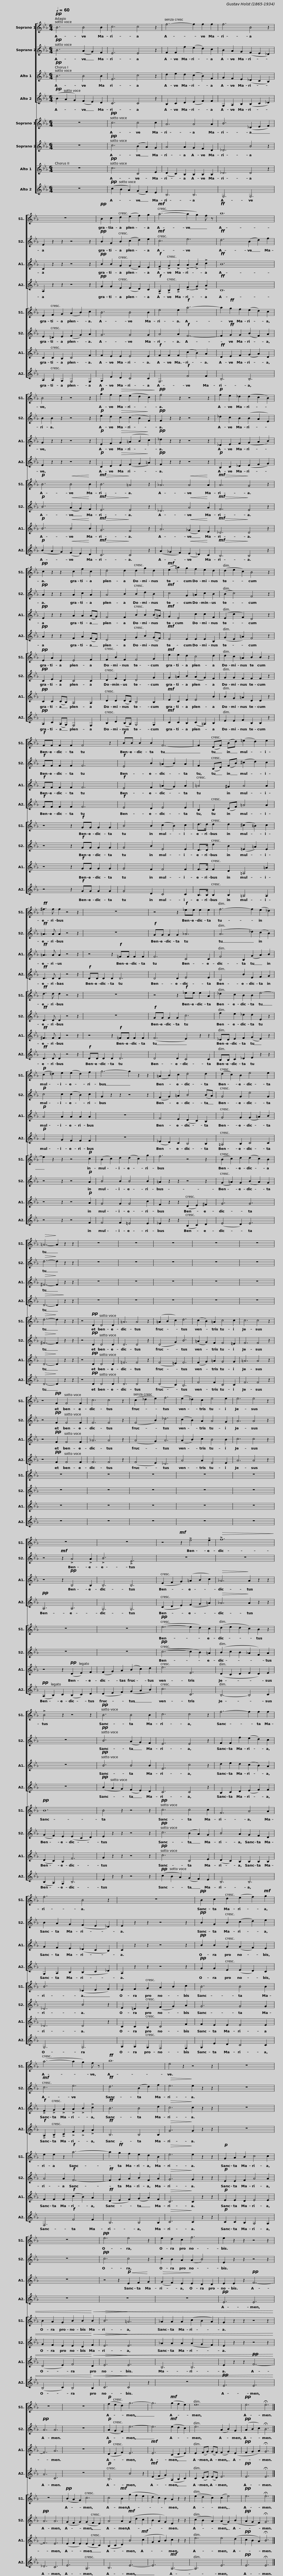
X:1
%%score [ 1 2 3 4 ] [ 5 6 7 8 ]
L:1/8
Q:1/4=60
M:6/4
I:linebreak $
K:Eb
V:1 treble
V:2 treble
V:3 treble
V:4 treble
V:5 treble
V:6 treble
V:7 treble
V:8 treble
V:1
!pp! B6 B4 B2 | c6 c4 z2 | f6- f2 f2 f2 | f6 B4 z2 | z12 | %5
!pp! B2 c2 d2 (e2 f2) g2 |$!mf! (a6- a2 g2) f z |!ff! b12 | B4 z2 z4 z2 |!p! g2 f2!>(! e2 (e2 d2 c2)!>)! | %10
!pp! f4 z2 z4 z2 |!p! f2 e2 _d2 (d2 c2 B2) |$!pp! c2 z2 z2 c2 f2 c2 | d4 d2 d2 g2 d2 |!mf! (e2 =a2) g2 f2 e2 d2 | %15
 (d2 e2 c2) B4 z2 |!f! FF F2 F2 F4 z2 |$!f! BB B2 B2 F6- | F2 (DF) (Bd) (=e2 d2) e2 |!ff! ^f3 f f2 z4 z2 | %20
 z12 | z4 z2!f! _ee e2 e2 |$ f6- f2 (e2 _d2) |!p! (c2 =d2) e2 (e2 d2) f2 | g6- g2 z2 z2 | %25
 (=A2 B2) c2 d4 d2 | (d2 c2) B2 e4 e2 |!>(! =A6-!>)! A2 z2 z2 |$ z12 | z12 | %30
 z12 | z12 | z12 | z4!pp! F2 F4 F2 | c6 c4 z2 |$ %35
 (c2 _d2 e2) f6 | (e2 _d2) c2 e4 e2 | e6 e4 z2 | z12 | z12 | %40
 z4!mf! z2 !>!e4 !>!e2 |$!>(! !>!f12!>)! | !>!B4 z2 z4 z2 |!pp! B6 B4 B2 | c6 c4 z2 | %45
 f6- f2 f2 f2 | f6 B4 z2 |$ z12 |!pp! B2 c2 d2 (e2 f2)!mf! g2 | (a6- a2 g2) f z | %50
!ff! b12 | e4 z2 z4 z2 | z12 |$ z12 |!pp! e6 e4 z2 | %55
 e2 d2 c2 f6 | e2 z2 z2 z4 z2 | z12 |$ z12 |!p! (f2 e2 d2) g6- | %60
 g6!mf! (g2 f2 e2) | e12 |!pp! e6 !fermata!e6 |] %63
V:2
!pp! B6 (A2 G2) F2 | E6 E4 z2 | F2 F2 f2 (e2 d2) c2 | B2 A2 G2 (F2 E2 _D2) | E2 z2 z2 z4 z2 | %5
!pp! B2 G2 B2 (c2 d2) e2 |$!mf! c6 e6 |!ff! d6 (B2 d2) f2 | B2 B2 z2 z4 z2 |!p! e2 d2!>(! c2 (c2 B2!>)! F2) | %10
!pp! F2 z2 z2 z4 z2 | _d2 c2 B2 (B2 A2 E2) |$!pp! A2 z2 z2 A2 c2 A2 | A4 B2 B2 d2 B2 |!mf! c4 G2 =A2 c2 B2 | %15
 (B2 c4) F4 z2 |!f! FF F2 F2 F6 |$!f! E4 B2 (=A2 B2) A2 | F2 (B,D) (FB) (^c2 d2) c2 |!ff! =A3 A A2 z4 z2 | %20
 z12 |!f! GG G2 G2 _A6 |$ (A6 _d2) (c2 B2) |!p! c4 c2 (c2 B2) c2 | G2 z2 z2 z4 z2 | %25
 (F2 G2) =A2 B4 (BA) | G4 G2 e4 G2 |!>(! d6-!>)! d2 z2 z2 |$ z12 | z12 | %30
 z12 | z12 | z12 | z4!pp! F2 F4 F2 | F6 F4 z2 |$ %35
 (F4 B2) _d6 | (c2 B2) A2 A4 G2 | A6 A4 z2 | z4!mf! z2 !>!A4 !>!A2 | !>!B6 !>!E6 | %40
 z12 |$ z12 | z12 |!pp! B6 (A2 G2) F2 | E6 E4 z2 | %45
 F2 F2 f2 (e2 d2) c2 | B2 A2 G2 (F2 E2 _D2) |$ E2 z2 z2 z4 z2 |!pp! B2 G2 B2 (c2 d2) e2 |!mf! c6 e6 | %50
!ff! d6 (B2 d2) f2 |!>(! e6!>)! e2 z2 z2 | z12 |$ z12 |!pp! c6 c4 z2 | %55
 c2 B2 A2 (A2 B4) | E2 z2 z2 z4 z2 |!pp! A6 A6 |$ z12 |!p! (A2 G2 F2) e6- | %60
 e6!mf! (e2 d2 c2) | e6 (A2 B2) G2 |!pp! (A2 B2 c2) !fermata!B6 |] %63
V:3
!pp! B6 B4 B2 | E6 c4 z2 | d2 e2 d2 (c2 B2) F2 | G2 F2 E2 (_D2 C2 B,2) | C2 z2 z2 z4 z2 | %5
!pp! B2 B2 G2 (G2 F2) E2 |$!f! !>!F2 !>!G2 !>!A2 (!>!A2 !>!B2) !>!c2 |!ff! B12 | G2 z2 z2 z4 z2 |!p! E2 F2!>(! G2 (=A2 B2!>)! c2) | %10
!pp! _d2 z2 z2 z4 z2 | _D2 E2 F2 (G2 A2 B2) |$!pp! E2 z2 z2 A2 A2 (AG) | F4 F2 B2 B2 (B=A) |!mf! G2 E4 c2 c2 F2 | %15
 (E2 c2 F2) D4 z2 |!f! FF F2 F2 F6 |$!f! E4 F2 (=A2 G2) A2 | =A4 ^G2 A4 A2 |!ff! =A3 A A2 z4 z2 | %20
 z4 z2!f! =FF F2 F2 | F6 C4 C2 |$ F4 B,2 (G2 A2) B2 |!p! A4 A2 A2 A2 A2 | z12 | %25
 F4 E2 (D2 C2) B,2 | G4 G2 (G2 =A2) B2 |!>(! ^F6-!>)! F2 z2 z2 |$ z12 | z12 | %30
 z12 | z12 | z12 | z4!pp! F2 F4 F2 | _A6 A4 z2 |$ %35
 (A4 G2) A6 | (A2 B2) c2 B4 B2 | c6 c4 z2 | z4 z2!pp! B,4 B,2 | B,6 B,6 | %40
 (E2 F2 G2) (=A2 B2 c2) |$!>(! _A6!>)! A2 z2 z2 | z12 |!pp! B6 B4 B2 | E6 c4 z2 | %45
 d2 e2 d2 (c2 B2) A2 | G2 F2 E2 (_D2 C2 B,2) |$ C2 z2 z2 z4 z2 |!pp! B2 B2 G2 (G2 F2) E2 |!f! !>!F2 !>!G2 !>!A2 !>!A2- !>!B2 !>!c2 | %50
!ff! B6 B4 d2 |!>(! c6!>)! c2 z2 z2 | z12 |$ z12 | z4 z2!p!!<(! E2 F2!<)! G2 | %55
!>(! (G2 F2) E2!>)! E2 D2 D2 | E2 E2 z2!pp! F6- | F6 A6 |$ z12 |!p! (D2 E2 F2) E6 | %60
!mf! E6 (C2 D2 E2) | E2 (FG) (GF) (F2 G2) (E2 |!pp! F2 G2 A2) !fermata!G6 |] %63
V:4
!pp! (B2 A2 G2) (F2 E2) D2 | C6 C4 z2 | B,2 C2 D2 (E2 F2) F2 | G,2 A,2 B,2 (B,2 C2 _D2) | A,2 z2 z2 z4 z2 | %5
!pp! G2 G2 E2 (E2 D2) C2 |$!f! !>!A,2 !>!B,2 !>!C2 (!>!F2 !>!G2) !>!A2 |!ff! B,12 | E2 z2 z2 z4 z2 |!p! C2 D2!>(! E2 (F2 G2!>)! =A2) | %10
!pp! F2 z2 z2 z4 z2 |!p! B,2 C2 _D2 (E2 F2 G2) |$!pp! A2 z2 z2 F2 A2 (FE) | D4 D2 G2 B2 (GF) |!mf! E4 E2 E2 E2 B,2 | %15
 (G2 E2 =A2) F4 z2 |!f! FF F2 F2 F6 |$!f! E4 D2 E4 E2 | B,2 B,2 (DF) =A4 A2 |!ff! D3 D D2 z4 z2 | %20
!f! DD D2 D2 D6 | D4 D2 E4 E2 |$ B,4 B2 E2 F2 G2 |!p! A4 G2 F2 F2 F2 | z12 | %25
 (_E2 D2) C2 B,4 B,2 | =A,4 B,2 C4 C2 |!>(! D6- D2!>)! z2 z2 |$ z12 | z12 | %30
 z12 | z12 | z12 | z4!pp! F2 F4 F2 | F6 F4 z2 |$ %35
 (F4 E2) _D6 | A4 A2 E4 E2 | A6 A4 z2 |!pp! A,6 A,6 | G,6 G,6 | %40
 (C2 D2 E2) (F2 G2 =A2) |$!>(! _A6!>)! A2 z2 z2 | z12 |!pp! (B2 A2 G2) (F2 E2) D2 | C6 C4 z2 | %45
 B,2 C2 D2 (E2 F2) F2 | G,2 A,2 B,2 (B,2 C2 _D2) |$ A,2 z2 z2 z4 z2 |!pp! G2 G2 E2 (E2 D2) C2 |!f! !>!A,2 !>!B,2 !>!C2 !>!F2- !>!G2 !>!A2 | %50
!ff! B,6 B,4 B,2 |!>(! G6!>)! G2 z2 z2 | z12 |$ z12 | z12 | %55
 z12 |!pp! E6 E6 | A6 C6 |$ z12 |!p! B,6 B4 z2 | %60
!mf! (E2 F2 G2) (A,2 B,2 C2) | C2 (DE) (ED) E6 |!pp! E6 !fermata!E6 |] %63
V:5
 z12 |!pp! c6 c4 c2 | A6 A4 A2 | B6 (_D2 E2 F2) | E2 F2 G2 (A2 B2) c2 | %5
 B6 B4 B2 |$ e4 e2!f! a6- | a2!ff! g2 f2 (e2 d2) c2 |!p! B6!<(! B4!<)! B2 |!mf!!>(! B6!>)! =A4 z2 | %10
 _A6!<(! A4!<)! A2 |!mf!!>(! A6!>)! G4 z2 |$!pp! E2 A2 E2 E4 F2 | F2 B2 F2 F4 G2 |!mf! e2 e2 d2 c4 d2 | %15
 d2 c2 =A2 B2 B2 z2 | z4 z2!f! GG G2 G2 |$ B4 B2 (c2 B2) c2 | d>d d2 d2 (^c2 =B2) c2 |!ff! d3 d d2 z4 z2 | %20
 z12 | z4 z2!f! _ee e2 A2 |$ _d2 c2 B2 B2 e4- | e2 z2 z2 z4!p! c2 | (B2 c2) d2 (d2 c2) g2 | %25
 f6 z4 z2 | (B2 c2) d2 (d2 c2) B2 |!>(! d6-!>)! d2 z2 z2 |$ z4!pp! D2 D4 D2 | =A6 A4 z2 | %30
 (=A2 B2 c2) d6 | (c2 B2) =A2 c4 c2 | c6 c4 z2 | z12 | z12 |$ %35
 z12 | z12 | z12 | z12 | z12 | %40
!pp! (e6- e2 d2) c2 |$ (d2 e2 d2 c2) B2 z2 |!pp! B12 | B4 z2 z4 z2 |!pp! c6 c4 c2 | %45
 F6 A4 A2 | B6 (_D2 E2 F2) |$ E2 F2 G2 A2- B2 c2 | B6 B4 B2 | e2 e2 z2!f! a6- | %50
 a2!ff! g2 f2 e2 d2 B2 |!>(! e6!>)! e2 z2 z2 |!p! G2 A2 B2 c4 c2 |$ B2 A2 G2 B2 B2!<)!!<(! B2 |!>(! B6!>)! =A6 | %55
 _A2 A2 A2 (c2 B2 A2) | G2 z2 z2 z4 z2 | z12 |$!pp! (B2 A2 G2) c6 | c4!mf! B2 (g2 f2 e2 | %60
 d2 c2) B2 A2 z2 z2 | (e2 d2 c2) (c2 e4) |!pp! e6 !fermata!e6 |] %63
V:6
 z12 |!pp! c6 (B2 A2) G2 | A4 A2 G2 F2 D2 | _D6 B4 z2 | E2 =D2 E2 (F2 G2) A2 | %5
 G6 G4 G2 |$ A4 A2!f! F6- | F2!ff! G2 G2 (B2 F2) A2 |!p! B6!<(! (A2 G2)!<)! F2 |!mf!!>(! E6!>)! E4 z2 | %10
 _D6!<(! A4!<)! A2 |!mf!!>(! F6!>)! E4 z2 |$!pp! C2 E2 C2 C4 C2 | D2 F2 D2 D4 G2 | G2 =A2 B2 (A2 G2) F2 | %15
 G2 G2 F2 F2 F2 z2 | z4 z2!f! GG G2 G2 |$ G4 B2 E4 E2 | D>D d2 B2 (=E2 =A2) E2 |!ff! D3 D D2 z4 z2 | %20
 z12 |!f! GG G2 G2 c6 |$ f2 e2 _d2 d2 E2 z2 | z4 z2 z4!p! A2 | B4 B2 B4 B2 | %25
 =A2 z2 z2 z4 z2 | (G2 =A2) G2 (B2 A2) G2 |!>(! ^F6-!>)! F2 z2 z2 |$ z4!pp! D2 D4 D2 | D6 D4 z2 | %30
 (D4 G2) B6 | (=A2 G2) F2 F4 =E2 | F6 F4 z2 | z12 | z12 |$ %35
 z12 | z12 | z12 | z12 | z12 | %40
!pp! (c6- c2 B2) =A2 |$ (B2 c2 B2 _A2 F2) A2 | (G2 F2) E2 (E2 C2 D2) | E2 z2 z2 z4 z2 |!pp! c6 (B2 A2) G2 | %45
 B4 A2 G2 F2 D2 | _D6 B4 z2 |$ E2 =D2 E2 (F2 G2) A2 | G6 G4 G2 | A4 A2!f! F6- | %50
!ff! F2 G2 A2 B2 F2 A2 |!>(! G6!>)! G2 z2 z2 |!p! E2 E2 F2 A4 A2 |$ G2 F2 E2 E2 D2!<)!!<(! F2 |!>(! E6!>)! E6 | %55
 _A2 A2 A2 (A2 G2 F2) | E2 z2 z2 z4 z2 |!pp! A6 A6 |$ (G2 F2 G2) (G2 F2 E2) | A4 A2!mf! (G2 d2 c2 | %60
 B2 A2 G2) E2 z2 z2 | (c2 B2 A2) (A2 G2) (B2 |!pp! A2 G2 F2) !fermata!G6 |] %63
V:7
 z12 |!pp! c6 C4 E2 | (D2 C2) B,2 B,2 B,2 B,2 | _D6 D4 z2 | C2 C2 B,2 C4 F2 | %5
 F2 E2 E2 E4 E2 |$!f! F2 F2 F2 (c2 B2) A2 |!ff! D2 E2 F2 (G2 A2) D2 |!p! B6!<(! B4!<)! B2 |!mf!!>(! G6!>)! F4 z2 | %10
 A6!<(! (_G2 F2)!<)! E2 |!mf!!>(! _D6!>)! D4 z2 |$!pp! C2 C2 (CB,) A,4 A,2 | D2 D2 (DC) B,4 B,2 |!mf! E2 C2 E2 E4 B2 | %15
 B2 G2 =A2 D2 D2 z2 | z4 z2!f! GG G2 G2 |$ G4 F2 F4 F2 | F>F F2 D2 =A,4 =A2 |!ff! ^F3 F F2 z4 z2 | %20
 z4 z2!f! =FF F2 F2 | (F6 E2) z2 z2 |$ _DD E2 F2 (G2 E2) z2 | z4 z2 z4!p! A2 | G4 G2 G4 c2 | %25
 F2 z2 z2 (D2 E2) ^F2 | G6 G6 |!>(! D6-!>)! D2 z2 z2 |$ z4!pp! D2 D4 D2 | =F6 F4 z2 | %30
 (F4 =E2) F6 | (F2 G2) =A2 G4 G2 | =A6 A4 z2 | z12 | z12 |$ %35
 z12 | z12 | z12 | z4 z2!pp! (D2 E2) F2 | (F2 G2) A2 (B2 c2) d2 | %40
 e6 E6 |$ (D2 C2 D2 E2 D2) E2 | (D2 C2) B,2 F6 | G2 z2 z2 z4 z2 |!pp! c6 C4 E2 | %45
 (D2 C2) B,2 B,2 B,2 B,2 | _D6 D4 z2 |$ C2 C2 B,2 C4 F2 | F2 E2 E2 E4 E2 | F2 F2 F2!f! (c2 B2) A2 | %50
!ff! (D2 E2 F2) (G2 A2) F2 |!>(! C6!>)! C2 z2 z2 |!p! E2 E2 D2 E4 E2 |$ (D4 E2) F4!<)!!<(! D2 |!>(! E6!>)! E6 | %55
 B,6 B,6 | E2 z2 z2!pp! F6- | F6 E6 |$ (E2 F2 E2) (E2 D2 C2) | (B,2 C2 D2) B4!mf! (c2 | %60
 G2 A2 B2) c2 z2 z2 | e6 e4 (d2 |!pp! c2 B2 A2) !fermata!B6 |] %63
V:8
 z12 |!pp! (c2 B2 A2) (G2 F2) E2 | B,6 B,6 | G,6 G,6 | A,2 A,2 G,2 F,4 F,2 | %5
 G,2 E2 D2 C4 C2 |$ F,6!f! F4 F2 | B,6 B,6 |!p! (B2 A2 G2)!<(! (F2 E2)!<)! D2 |!mf!!>(! C6!>)! C4 z2 | %10
 (A2 _G2 F2)!<(! (E2 _D2)!<)! C2 |!mf!!>(! B,6!>)! B,4 z2 |$!pp! A,2 C2 (A,G,) F,4 F,2 | B,2 D2 (B,A,) G,4 G,2 |!mf! C2 C2 B,2 (C2 =A,2) B,2 | %15
 E2 E2 F2 B,2 B,2 z2 | z4 z2!f! GG G2 G2 |$ G4 D2 C4 C2 | B,>B, B,2 B,2 =A,4 A,2 |!ff! D3 D D2 z4 z2 | %20
!f! DD D2 D2 D6 | D4 D2 C4 C2 |$ B,B, C2 _D2 E2 z2 z2 | z4 z2 z4 F2 | F4 F2 =E4 E2 | %25
 _E2 z2 z2 (B,2 C2) D2 | (E4 D2) E6 |!>(! D6-!>)! D2 z2 z2 |$ z4!pp! D2 D4 D2 | D6 D4 z2 | %30
 (D4 C2) B,6 | F4 F2 C4 C2 | F6 F4 z2 | z12 | z12 |$ %35
 z12 | z12 | z12 |!pp! (A,2 B,2) C2 (B,2 C2) D2 | (D2 E2 F2) (G2 A2 B2) | %40
 c6 C6 |$ B,6- B,4 C2 | (B,2 A,2) G,2 B,6 | E2 z2 z2 z4 z2 |!pp! (c2 B2 A2) (G2 F2) E2 | %45
 B,6 B,6 | G,6 G,6 |$ A,2 A,2 G,2 F,4 F,2 | G,2 E2 D2 C4 C2 | F,6!f! F4 F2 | %50
 B,6 B,4 B,2 |!>(! C6!>)! C2 z2 z2 |!p! C2 C2 B,2 A,4 A,2 |$ (B,4 C2) B,4!<)!!<(! B,2 |!>(! C6!>)! C4 z2 | %55
 z12 |!pp! E6 E6 | _D6 C6 |$ E6 A,6 | B,6 E6- | %60
 E6!mf! A,6- | A,6 E6 |!pp! E6 !fermata!E6 |] %63
